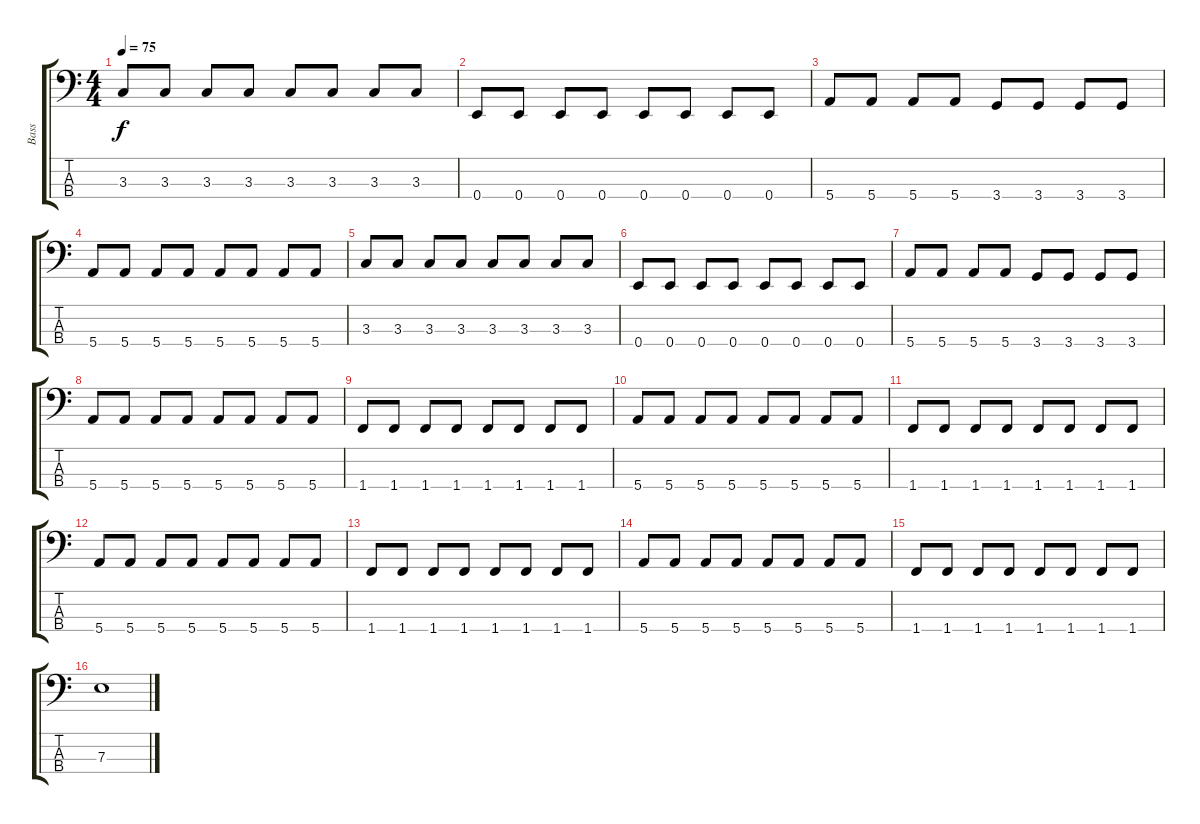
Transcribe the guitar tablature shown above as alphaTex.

\track ("Bass" "Bass") {instrument electricbassfinger}
\staff {score tabs}
\tuning (G2 D2 A1 E1) {hide}
\ts (4 4)
\tempo 75
\clef f4
\ks c
3.3.8{dy f} 3.3.8 3.3.8 3.3.8 3.3.8 3.3.8 3.3.8 3.3.8 |
0.4.8 0.4.8 0.4.8 0.4.8 0.4.8 0.4.8 0.4.8 0.4.8 |
5.4.8 5.4.8 5.4.8 5.4.8 3.4.8 3.4.8 3.4.8 3.4.8 |
5.4.8 5.4.8 5.4.8 5.4.8 5.4.8 5.4.8 5.4.8 5.4.8 |
3.3.8 3.3.8 3.3.8 3.3.8 3.3.8 3.3.8 3.3.8 3.3.8 |
0.4.8 0.4.8 0.4.8 0.4.8 0.4.8 0.4.8 0.4.8 0.4.8 |
5.4.8 5.4.8 5.4.8 5.4.8 3.4.8 3.4.8 3.4.8 3.4.8 |
5.4.8 5.4.8 5.4.8 5.4.8 5.4.8 5.4.8 5.4.8 5.4.8 |
1.4.8 1.4.8 1.4.8 1.4.8 1.4.8 1.4.8 1.4.8 1.4.8 |
5.4.8 5.4.8 5.4.8 5.4.8 5.4.8 5.4.8 5.4.8 5.4.8 |
1.4.8 1.4.8 1.4.8 1.4.8 1.4.8 1.4.8 1.4.8 1.4.8 |
5.4.8 5.4.8 5.4.8 5.4.8 5.4.8 5.4.8 5.4.8 5.4.8 |
1.4.8 1.4.8 1.4.8 1.4.8 1.4.8 1.4.8 1.4.8 1.4.8 |
5.4.8 5.4.8 5.4.8 5.4.8 5.4.8 5.4.8 5.4.8 5.4.8 |
1.4.8 1.4.8 1.4.8 1.4.8 1.4.8 1.4.8 1.4.8 1.4.8 |
7.3.1
